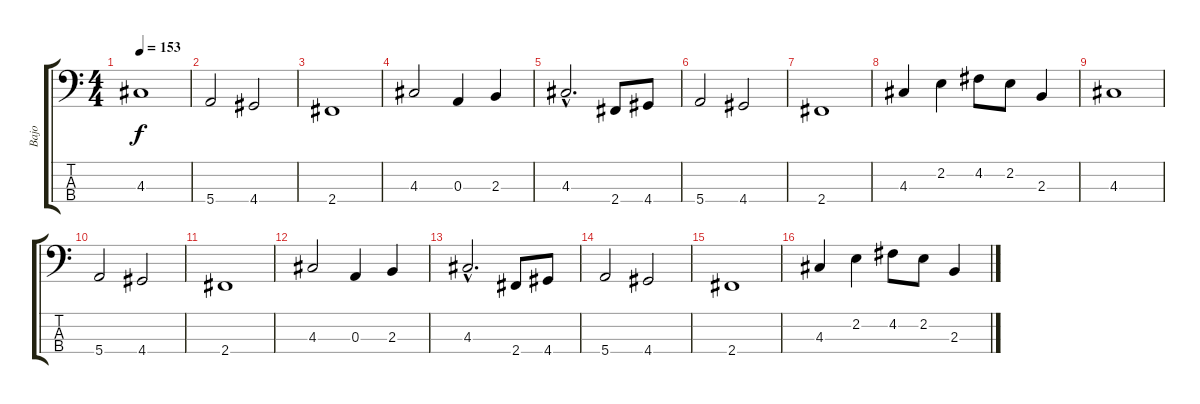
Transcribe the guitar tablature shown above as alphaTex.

\track ("Bajo" "Bajo") {instrument electricbassfinger}
\staff {score tabs}
\tuning (G2 D2 A1 E1) {hide}
\ts (4 4)
\tempo 153
\clef f4
\ks c
4.3.1{dy f} |
5.4.2 4.4.2 |
2.4.1 |
4.3.2 0.3.4 2.3.4 |
4.3{hac}.2{d} 2.4.8 4.4.8 |
5.4.2 4.4.2 |
2.4.1 |
4.3.4 2.2.4 4.2.8 2.2.8 2.3.4 |
4.3.1 |
5.4.2 4.4.2 |
2.4.1 |
4.3.2 0.3.4 2.3.4 |
4.3{hac}.2{d} 2.4.8 4.4.8 |
5.4.2 4.4.2 |
2.4.1 |
4.3.4 2.2.4 4.2.8 2.2.8 2.3.4
